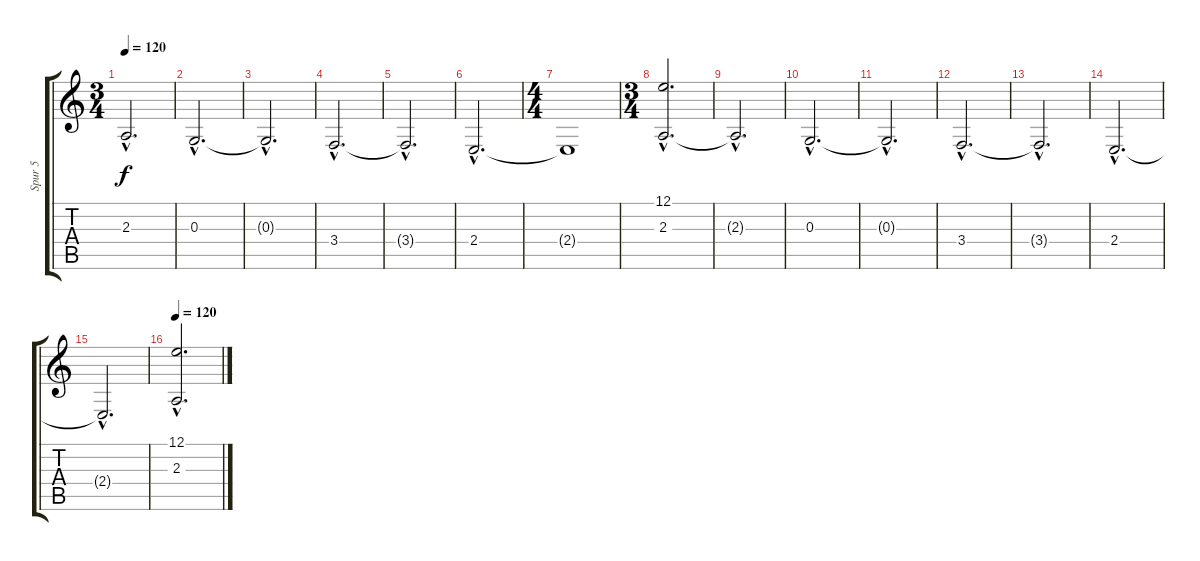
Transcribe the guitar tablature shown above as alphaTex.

\track ("Spur 5" "Spur 5") {instrument stringensemble2}
\staff {score tabs}
\tuning (E4 B3 G3 D3 A2 E2) {hide}
\ts (3 4)
\tempo 120
\clef g2
\ks c
2.3{hac t}.2{d dy f} |
0.3{hac}.2{d} |
0.3{hac t}.2{d} |
3.4{hac}.2{d} |
3.4{hac t}.2{d} |
2.4{hac}.2{d} |
\ts (4 4)
2.4{t}.1 |
\ts (3 4)
(12.1{hac} 2.3{hac}).2{d volume 8} |
2.3{hac t}.2{d} |
0.3{hac}.2{d} |
0.3{hac t}.2{d} |
3.4{hac}.2{d} |
3.4{hac t}.2{d} |
2.4{hac}.2{d} |
2.4{hac t}.2{d} |
\tempo 120
(12.1{hac} 2.3{hac}).2{d volume 10}
